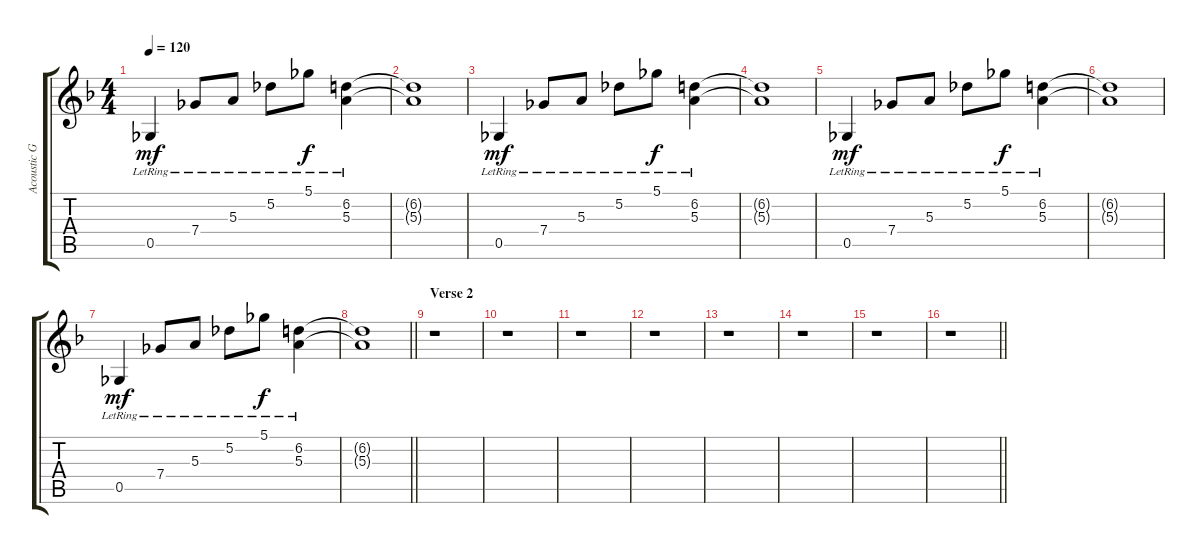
\track ("Acoustic Guitar" "Acoustic G") {instrument acousticguitarsteel}
\staff {score tabs}
\tuning (Db4 Ab3 E3 B2 Gb2 Db2) {hide}
\ts (4 4)
\tempo 120
\clef g2
\ks f
0.5{lr}.4{dy mf} 7.4{lr}.8{beam merge} 5.3{lr}.8 5.2{lr}.8 5.1{lr}.8{dy f} (6.2{lr} 5.3{lr}).4 |
(6.2{t} 5.3{t}).1 |
0.5{lr}.4{dy mf} 7.4{lr}.8{beam merge} 5.3{lr}.8 5.2{lr}.8 5.1{lr}.8{dy f} (6.2{lr} 5.3{lr}).4 |
(6.2{t} 5.3{t}).1 |
0.5{lr}.4{dy mf} 7.4{lr}.8{beam merge} 5.3{lr}.8 5.2{lr}.8 5.1{lr}.8{dy f} (6.2{lr} 5.3{lr}).4 |
(6.2{t} 5.3{t}).1 |
0.5{lr}.4{dy mf} 7.4{lr}.8{beam merge} 5.3{lr}.8 5.2{lr}.8 5.1{lr}.8{dy f} (6.2{lr} 5.3{lr}).4 |
\barLineRight lightlight
(6.2{t} 5.3{t}).1 |
\section ("" "Verse 2")
r.1 |
r.1 |
r.1 |
r.1 |
r.1 |
r.1 |
r.1 |
\barLineRight lightlight
r.1
